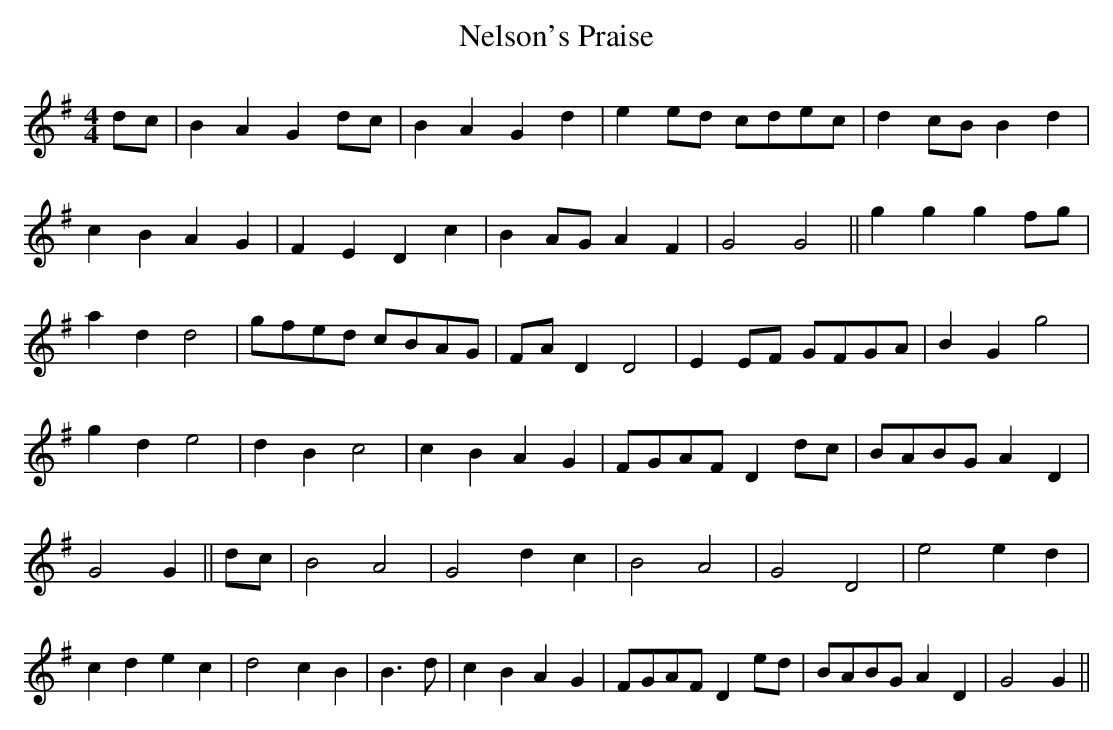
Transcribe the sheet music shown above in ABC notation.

X:1
T:Nelson's Praise
M:4/4
L:1/8
K:G
dc | B2A2G2 dc | B2A2G2d2 | e2 ed cdec | d2 cB B2d2 |
c2B2A2G2 | F2E2D2c2 | B2 AG A2F2 | G4G4 || g2g2g2fg |
a2d2d4 | gfed cBAG | FA D2D4 | E2 EF GFGA | B2G2 g4 |
g2d2e4 | d2B2c4 | c2B2A2G2 | FGAF D2dc | BABG A2D2 |
G4 G2 || dc | B4A4 | G4 d2c2 | B4A4 | G4D4 | e4 e2d2 |
c2d2e2c2 | d4 c2B2 | B3d | c2B2A2G2 | FGAF D2 ed | BABG A2D2 | G4G2 ||
